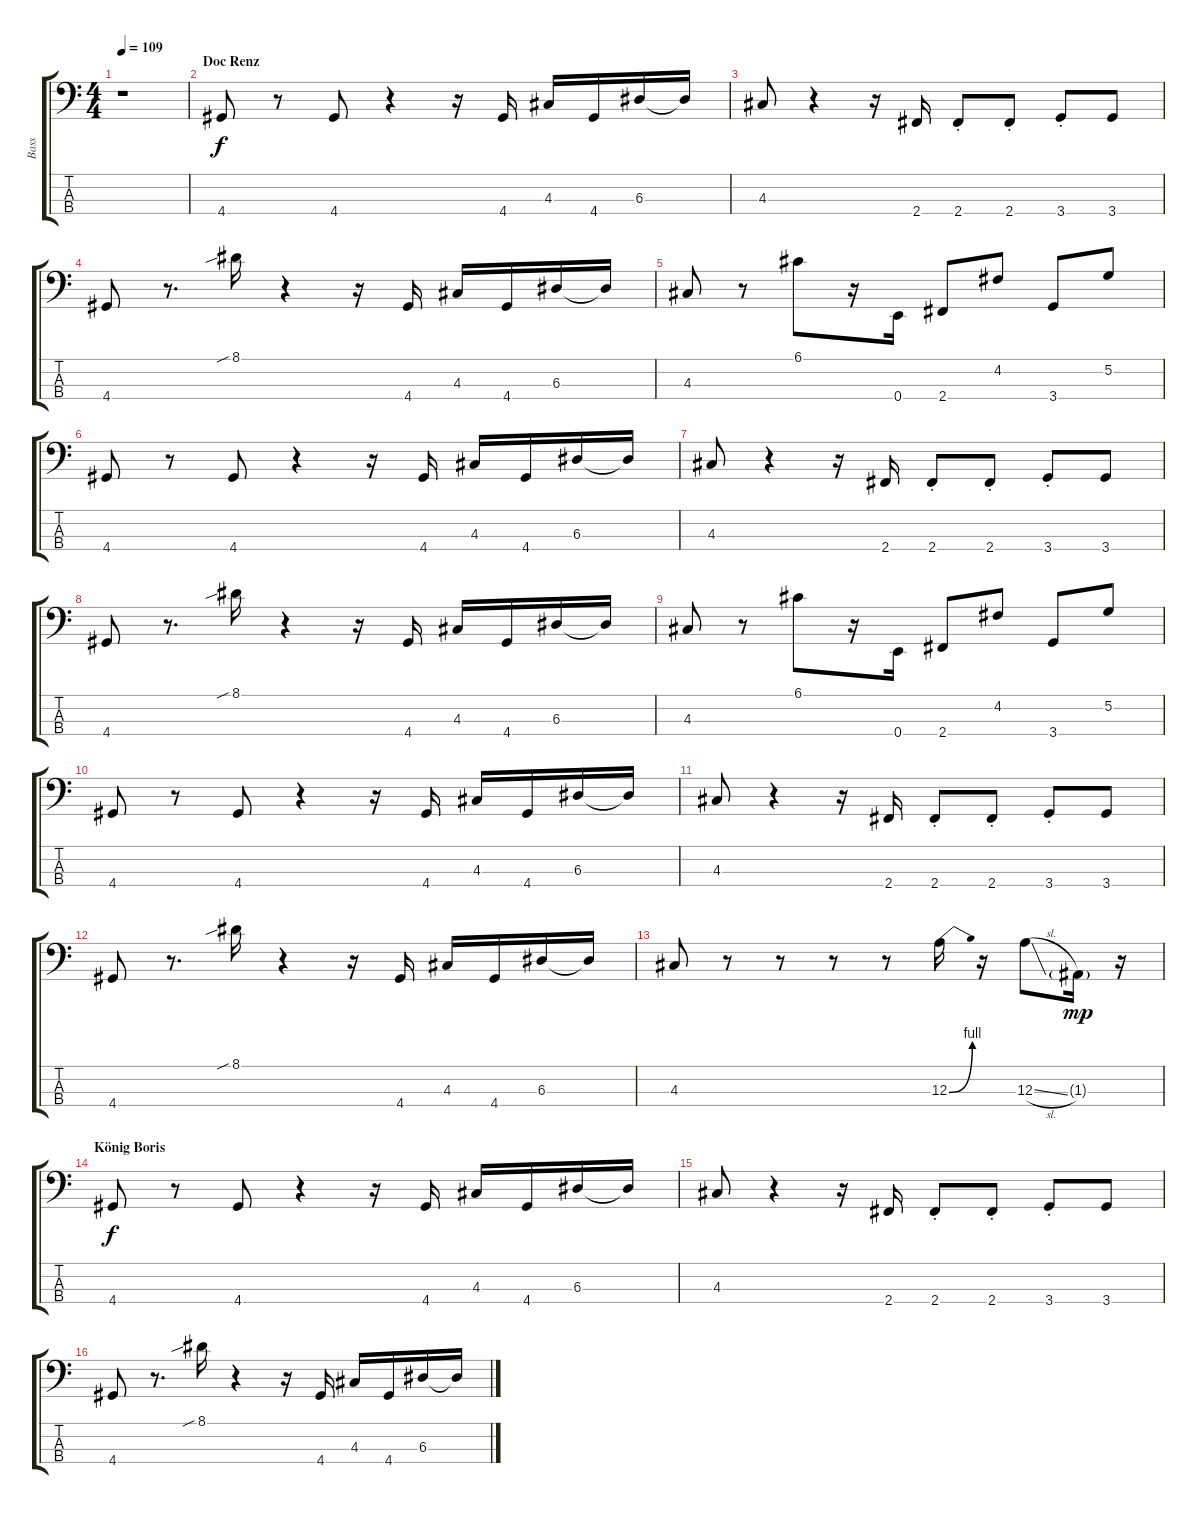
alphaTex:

\track ("Bass" "Bass") {instrument electricbassfinger}
\staff {score tabs}
\tuning (G2 D2 A1 E1) {hide}
\ts (4 4)
\tempo 109
\clef f4
\ks c
r.1{dy f} |
\section ("" "Doc Renz")
4.4.8 r.8 4.4.8 r.4 r.16 4.4.16 4.3.16 4.4.16 6.3.16 6.3{t}.16 |
4.3.8 r.4 r.16 2.4.16 2.4{st}.8 2.4{st}.8 3.4{st}.8 3.4.8 |
4.4.8 r.8{d} 8.1{sib}.16 r.4 r.16 4.4.16 4.3.16 4.4.16 6.3.16 6.3{t}.16 |
4.3.8 r.8 6.1.8 r.16 0.4.16 2.4.8 4.2.8 3.4.8 5.2.8 |
4.4.8 r.8 4.4.8 r.4 r.16 4.4.16 4.3.16 4.4.16 6.3.16 6.3{t}.16 |
4.3.8 r.4 r.16 2.4.16 2.4{st}.8 2.4{st}.8 3.4{st}.8 3.4.8 |
4.4.8 r.8{d} 8.1{sib}.16 r.4 r.16 4.4.16 4.3.16 4.4.16 6.3.16 6.3{t}.16 |
4.3.8 r.8 6.1.8 r.16 0.4.16 2.4.8 4.2.8 3.4.8 5.2.8 |
4.4.8 r.8 4.4.8 r.4 r.16 4.4.16 4.3.16 4.4.16 6.3.16 6.3{t}.16 |
4.3.8 r.4 r.16 2.4.16 2.4{st}.8 2.4{st}.8 3.4{st}.8 3.4.8 |
4.4.8 r.8{d} 8.1{sib}.16 r.4 r.16 4.4.16 4.3.16 4.4.16 6.3.16 6.3{t}.16 |
4.3.8 r.8 r.8 r.8 r.8 12.3{be (bend 0 0 60 4)}.16 r.16 12.3{sl}.8 1.3{g}.16{dy mp} r.16 |
\section ("" "König Boris")
4.4.8{dy f} r.8 4.4.8 r.4 r.16 4.4.16 4.3.16 4.4.16 6.3.16 6.3{t}.16 |
4.3.8 r.4 r.16 2.4.16 2.4{st}.8 2.4{st}.8 3.4{st}.8 3.4.8 |
4.4.8 r.8{d} 8.1{sib}.16 r.4 r.16 4.4.16 4.3.16 4.4.16 6.3.16 6.3{t}.16
